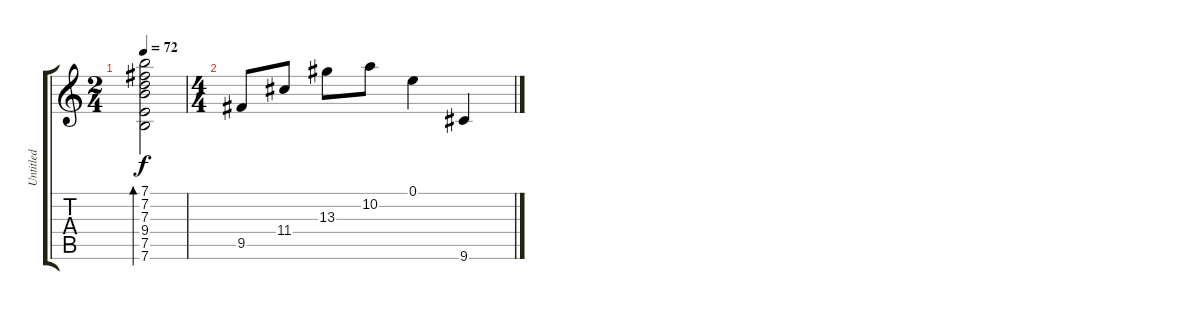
\track ("Untitled" "Untitled") {instrument acousticguitarnylon}
\staff {score tabs}
\tuning (E4 B3 G3 D3 A2 E2) {hide}
\ts (2 4)
\tempo 72
\clef g2
\ks c
(7.1 7.2 7.3 9.4 7.5 7.6).2{bd 30 dy f} |
\ts (4 4)
9.5.8 11.4.8 13.3.8 10.2.8 0.1.4 9.6.4
